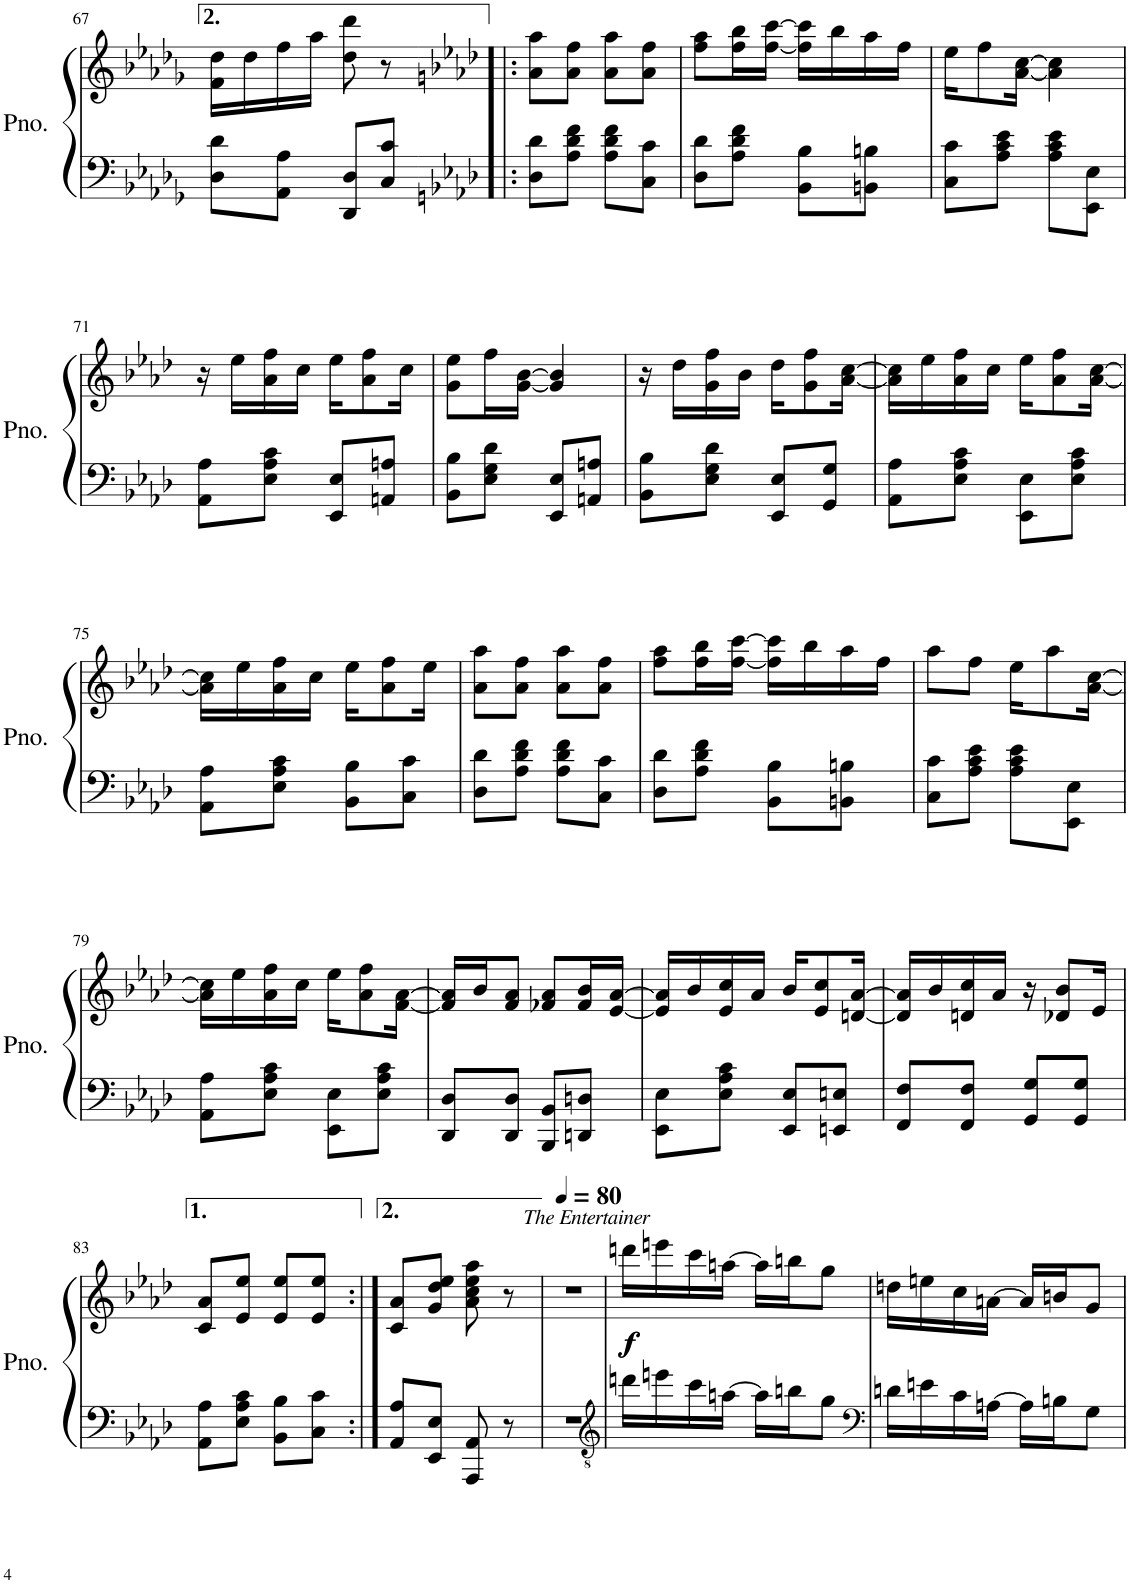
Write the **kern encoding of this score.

**kern	**kern	**dynam
*part1	*part1	*part1
*staff2	*staff1	*staff1/2
*I"Piano	*	*
*I'Pno.	*	*
!!LO:PB:g=z
*clefF4	*clefG2	*
*k[b-e-a-d-g-]	*k[b-e-a-d-g-]	*
*M2/4	*M2/4	*
=67	=67	=67
8D-\ 8d-\L	16f\ 16dd-\LL	.
.	16dd-\	.
8AA-\ 8A-\J	16ff\	.
.	16aa-\JJ	.
8DD-/ 8D-/L	8dd-\ 8ddd-\	.
8C/ 8c/J	8r	.
=68!|:	=68!|:	=68!|:
*k[b-e-a-d-]	*k[b-e-a-d-]	*
8D-\ 8d-\L	8a-\ 8aa-\L	.
8A-\ 8d-\ 8f\J	8a-\ 8ff\J	.
8A-\ 8d-\ 8f\L	8a-\ 8aa-\L	.
8C\ 8c\J	8a-\ 8ff\J	.
=69	=69	=69
8D-\ 8d-\L	8ff\ 8aa-\L	.
8A-\ 8d-\ 8f\J	16ff\ 16bb-\L	.
.	[<16ff\ [16ccc\JJ	.
8BB-\ 8B-\L	16ff\] 16ccc\]LL	.
.	16bb-\	.
8BBn\ 8Bn\J	16aa-\	.
.	16ff\JJ	.
=70	=70	=70
8C\ 8c\L	16ee-\KL	.
.	8ff\	.
8A-\ 8c\ 8e-\J	.	.
.	[<16a-\ [16cc\Jk	.
8A-\ 8c\ 8e-\L	4a-\] 4cc\]	.
8EE-\ 8E-\J	.	.
!!LO:LB:g=z
=71	=71	=71
8AA-\ 8A-\L	16r	.
.	16ee-\LL	.
8E-\ 8A-\ 8c\J	16a-\ 16ff\	.
.	16cc\JJ	.
8EE-/ 8E-/L	16ee-\KL	.
.	8a-\ 8ff\	.
8AAn/ 8An/J	.	.
.	16cc\Jk	.
=72	=72	=72
8BB-\ 8B-\L	8g\ 8ee-\L	.
8E-\ 8G\ 8d-\J	16ff\L	.
.	[<16g\ [16b-\JJ	.
8EE-/ 8E-/L	4g/] 4b-/]	.
8AAn/ 8An/J	.	.
=73	=73	=73
8BB-\ 8B-\L	16r	.
.	16dd-\LL	.
8E-\ 8G\ 8d-\J	16g\ 16ff\	.
.	16b-\JJ	.
8EE-/ 8E-/L	16dd-\KL	.
.	8g\ 8ff\	.
8GG/ 8G/J	.	.
.	[<16a-\ [16cc\Jk	.
=74	=74	=74
8AA-\ 8A-\L	16a-\] 16cc\]LL	.
.	16ee-\	.
8E-\ 8A-\ 8c\J	16a-\ 16ff\	.
.	16cc\JJ	.
8EE-\ 8E-\L	16ee-\KL	.
.	8a-\ 8ff\	.
8E-\ 8A-\ 8c\J	.	.
.	[<16a-\ [16cc\Jk	.
!!LO:LB:g=z
=75	=75	=75
8AA-\ 8A-\L	16a-\] 16cc\]LL	.
.	16ee-\	.
8E-\ 8A-\ 8c\J	16a-\ 16ff\	.
.	16cc\JJ	.
8BB-\ 8B-\L	16ee-\KL	.
.	8a-\ 8ff\	.
8C\ 8c\J	.	.
.	16ee-\Jk	.
=76	=76	=76
8D-\ 8d-\L	8a-\ 8aa-\L	.
8A-\ 8d-\ 8f\J	8a-\ 8ff\J	.
8A-\ 8d-\ 8f\L	8a-\ 8aa-\L	.
8C\ 8c\J	8a-\ 8ff\J	.
=77	=77	=77
8D-\ 8d-\L	8ff\ 8aa-\L	.
8A-\ 8d-\ 8f\J	16ff\ 16bb-\L	.
.	[<16ff\ [16ccc\JJ	.
8BB-\ 8B-\L	16ff\] 16ccc\]LL	.
.	16bb-\	.
8BBn\ 8Bn\J	16aa-\	.
.	16ff\JJ	.
=78	=78	=78
8C\ 8c\L	8aa-\L	.
8A-\ 8c\ 8e-\J	8ff\J	.
8A-\ 8c\ 8e-\L	16ee-\KL	.
.	8aa-\	.
8EE-\ 8E-\J	.	.
.	[<16a-\ [16cc\Jk	.
!!LO:LB:g=z
=79	=79	=79
8AA-\ 8A-\L	16a-\] 16cc\]LL	.
.	16ee-\	.
8E-\ 8A-\ 8c\J	16a-\ 16ff\	.
.	16cc\JJ	.
8EE-\ 8E-\L	16ee-\KL	.
.	8a-\ 8ff\	.
8E-\ 8A-\ 8c\J	.	.
.	[<16f\ [16a-\Jk	.
=80	=80	=80
8DD-/ 8D-/L	16f/] 16a-/]LL	.
.	16b-/J	.
8DD-/ 8D-/J	8f/ 8a-/J	.
8BBB-/ 8BB-/L	8f-X/ 8a-/L	.
8DDn/ 8Dn/J	16f-/ 16b-/L	.
.	[16e-/ [>16a-/JJ	.
=81	=81	=81
8EE-\ 8E-\L	16e-/] 16a-/]LL	.
.	16b-/	.
8E-\ 8A-\ 8c\J	16e-/ 16cc/	.
.	16a-/JJ	.
8EE-/ 8E-/L	16b-/KL	.
.	8e-/ 8cc/	.
8EEn/ 8En/J	.	.
.	[16dn/ [>16a-/Jk	.
=82	=82	=82
8FF/ 8F/L	16d/] 16a-/]LL	.
.	16b-/	.
8FF/ 8F/J	16dn/ 16cc/	.
.	16a-/JJ	.
8GG/ 8G/L	16r	.
.	8d-X/ 8b-/L	.
8GG/ 8G/J	.	.
.	16e-/Jk	.
!!LO:LB:g=z
=83	=83	=83
8AA-\ 8A-\L	8c/ 8a-/L	.
8E-\ 8A-\ 8c\J	8e-/ 8ee-/J	.
8BB-\ 8B-\L	8e-/ 8ee-/L	.
8C\ 8c\J	8e-/ 8ee-/J	.
=84:|!	=84:|!	=84:|!
8AA-/ 8A-/L	8c/ 8a-/L	.
8EE-/ 8E-/J	8g/ 8dd-/ 8ee-/J	.
8AAA-/ 8AA-/	8a-\ 8cc\ 8ee-\ 8aa-\	.
8r	8r	.
=85	=85	=85
*	*MM80	*
!	!LO:TX:a:i:t=The Entertainer	!
2r	2r	.
=86	=86	=86
*clefGv2	*	*
!	!	!LO:DY:b
!	!	!LO:DY:n=1:b
16ddn\LL	16dddn\LL	f f
16een\	16eeen\	.
16cc\	16ccc\	.
[16an\JJ	[16aan\JJ	.
16a\LL]	16aa\LL]	.
16bn\J	16bbn\J	.
8g\J	8gg\J	.
=87	=87	=87
*clefF4	*	*
16dn\LL	16ddn\LL	.
16en\	16een\	.
16c\	16cc\	.
[16An\JJ	[16an\JJ	.
16A\LL]	16a/LL]	.
16Bn\J	16bn/J	.
8G\J	8g/J	.
=	=	=
*-	*-	*-
